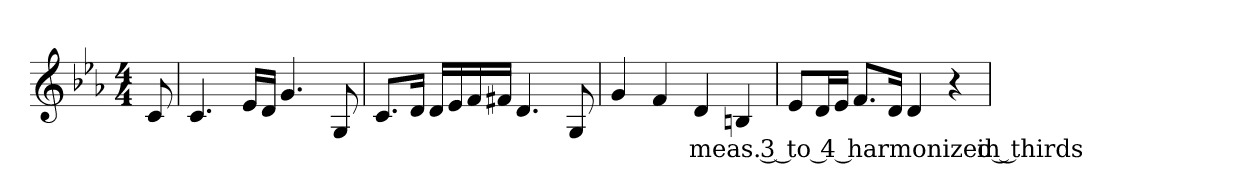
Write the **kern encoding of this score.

**kern	**text
*part1	*part1
*staff1	*staff1
*clefG2	*
*k[b-e-a-]	*
*c:	*
*M4/4	*
*MM90	*
=	=
8c	.
=1	=1
4.c	.
16e-LL	.
16dJJ	.
4.g	.
8G	.
=2	=2
8.cL	.
16dJk	.
16dLL	.
16e-	.
16f	.
16f#XJJ	.
4.d	.
8G	.
=3	=3
4g	.
4f	.
4d	meas. 3 to 4 harmonized in thirds
4Bn	.
=4	=4
8e-L	.
16dL	.
16e-JJ	.
8.fL	.
16dJk	.
4d	.
4r	.
=	=
*-	*-
